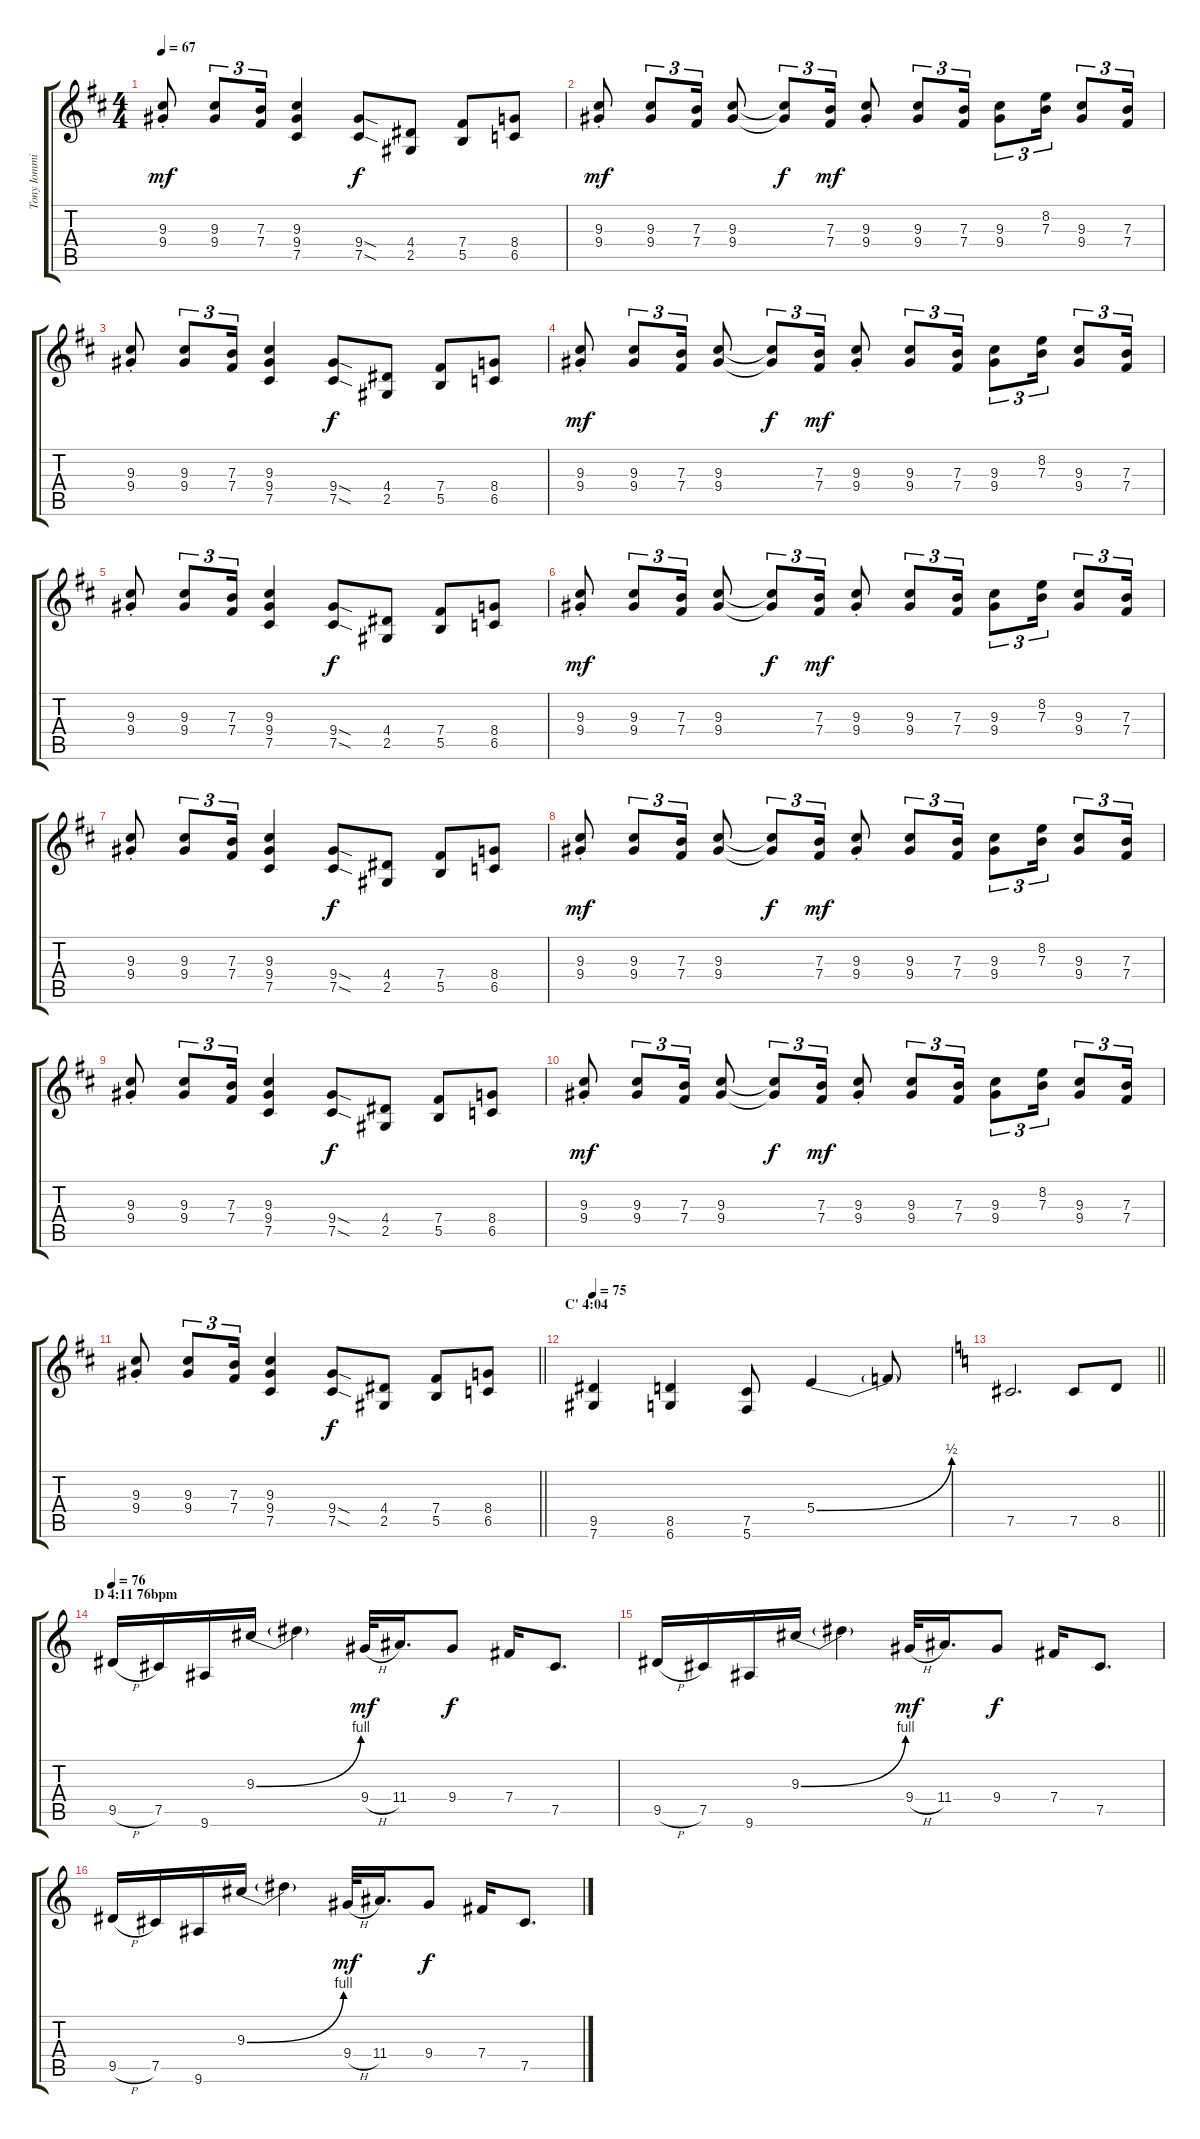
\track ("Tony Iommi (Solo Guitar right) + B easy " "Tony Iommi") {instrument distortionguitar}
\staff {score tabs}
\tuning (Db4 Ab3 E3 B2 Gb2 Db2) {hide}
\ts (4 4)
\tempo 67
\clef g2
\ks d
(9.3{st} 9.4{st}).8{dy mf} (9.3 9.4).8{tu (3 2)} (7.3 7.4).16{tu (3 2)} (9.3 9.4 7.5).4 (9.4{sod} 7.5{sod}).8{dy f} (4.4 2.5).8 (7.4 5.5).8 (8.4 6.5).8 |
(9.3{st} 9.4{st}).8{dy mf} (9.3 9.4).8{tu (3 2)} (7.3 7.4).16{tu (3 2)} (9.3 9.4).8 (9.3{t} 9.4{t}).8{tu (3 2) dy f} (7.3 7.4).16{tu (3 2) dy mf} (9.3{st} 9.4{st}).8 (9.3 9.4).8{tu (3 2)} (7.3 7.4).16{tu (3 2)} (9.3 9.4).8{tu (3 2)} (8.2 7.3).16{tu (3 2)} (9.3 9.4).8{tu (3 2)} (7.3 7.4).16{tu (3 2)} |
(9.3{st} 9.4{st}).8 (9.3 9.4).8{tu (3 2)} (7.3 7.4).16{tu (3 2)} (9.3 9.4 7.5).4 (9.4{sod} 7.5{sod}).8{dy f} (4.4 2.5).8 (7.4 5.5).8 (8.4 6.5).8 |
(9.3{st} 9.4{st}).8{dy mf} (9.3 9.4).8{tu (3 2)} (7.3 7.4).16{tu (3 2)} (9.3 9.4).8 (9.3{t} 9.4{t}).8{tu (3 2) dy f} (7.3 7.4).16{tu (3 2) dy mf} (9.3{st} 9.4{st}).8 (9.3 9.4).8{tu (3 2)} (7.3 7.4).16{tu (3 2)} (9.3 9.4).8{tu (3 2)} (8.2 7.3).16{tu (3 2)} (9.3 9.4).8{tu (3 2)} (7.3 7.4).16{tu (3 2)} |
(9.3{st} 9.4{st}).8 (9.3 9.4).8{tu (3 2)} (7.3 7.4).16{tu (3 2)} (9.3 9.4 7.5).4 (9.4{sod} 7.5{sod}).8{dy f} (4.4 2.5).8 (7.4 5.5).8 (8.4 6.5).8 |
(9.3{st} 9.4{st}).8{dy mf} (9.3 9.4).8{tu (3 2)} (7.3 7.4).16{tu (3 2)} (9.3 9.4).8 (9.3{t} 9.4{t}).8{tu (3 2) dy f} (7.3 7.4).16{tu (3 2) dy mf} (9.3{st} 9.4{st}).8 (9.3 9.4).8{tu (3 2)} (7.3 7.4).16{tu (3 2)} (9.3 9.4).8{tu (3 2)} (8.2 7.3).16{tu (3 2)} (9.3 9.4).8{tu (3 2)} (7.3 7.4).16{tu (3 2)} |
(9.3{st} 9.4{st}).8 (9.3 9.4).8{tu (3 2)} (7.3 7.4).16{tu (3 2)} (9.3 9.4 7.5).4 (9.4{sod} 7.5{sod}).8{dy f} (4.4 2.5).8 (7.4 5.5).8 (8.4 6.5).8 |
(9.3{st} 9.4{st}).8{dy mf} (9.3 9.4).8{tu (3 2)} (7.3 7.4).16{tu (3 2)} (9.3 9.4).8 (9.3{t} 9.4{t}).8{tu (3 2) dy f} (7.3 7.4).16{tu (3 2) dy mf} (9.3{st} 9.4{st}).8 (9.3 9.4).8{tu (3 2)} (7.3 7.4).16{tu (3 2)} (9.3 9.4).8{tu (3 2)} (8.2 7.3).16{tu (3 2)} (9.3 9.4).8{tu (3 2)} (7.3 7.4).16{tu (3 2)} |
(9.3{st} 9.4{st}).8 (9.3 9.4).8{tu (3 2)} (7.3 7.4).16{tu (3 2)} (9.3 9.4 7.5).4 (9.4{sod} 7.5{sod}).8{dy f} (4.4 2.5).8 (7.4 5.5).8 (8.4 6.5).8 |
(9.3{st} 9.4{st}).8{dy mf} (9.3 9.4).8{tu (3 2)} (7.3 7.4).16{tu (3 2)} (9.3 9.4).8 (9.3{t} 9.4{t}).8{tu (3 2) dy f} (7.3 7.4).16{tu (3 2) dy mf} (9.3{st} 9.4{st}).8 (9.3 9.4).8{tu (3 2)} (7.3 7.4).16{tu (3 2)} (9.3 9.4).8{tu (3 2)} (8.2 7.3).16{tu (3 2)} (9.3 9.4).8{tu (3 2)} (7.3 7.4).16{tu (3 2)} |
\barLineRight lightlight
(9.3{st} 9.4{st}).8 (9.3 9.4).8{tu (3 2)} (7.3 7.4).16{tu (3 2)} (9.3 9.4 7.5).4 (9.4{sod} 7.5{sod}).8{dy f} (4.4 2.5).8 (7.4 5.5).8 (8.4 6.5).8 |
\section ("" "C' 4:04")
\tempo 75
(9.5 7.6).4 (8.5 6.6).4 (7.5 5.6).8 5.4{be (bend 0 0 60 2)}.4 5.4{t}.8 |
\barLineRight lightlight
\ks c
7.5.2{d} 7.5.8 8.5.8 |
\section ("" "D 4:11 76bpm")
\tempo 76
9.5{h}.16 7.5.16 9.6.16 9.3{be (bend 0 0 60 4)}.16 9.3{t}.4 9.4{h}.32{dy mf} 11.4.16{d} 9.4.8{dy f} 7.4.16 7.5.8{d} |
9.5{h}.16 7.5.16 9.6.16 9.3{be (bend 0 0 60 4)}.16 9.3{t}.4 9.4{h}.32{dy mf} 11.4.16{d} 9.4.8{dy f} 7.4.16 7.5.8{d} |
9.5{h}.16 7.5.16 9.6.16 9.3{be (bend 0 0 60 4)}.16 9.3{t}.4 9.4{h}.32{dy mf} 11.4.16{d} 9.4.8{dy f} 7.4.16 7.5.8{d}
